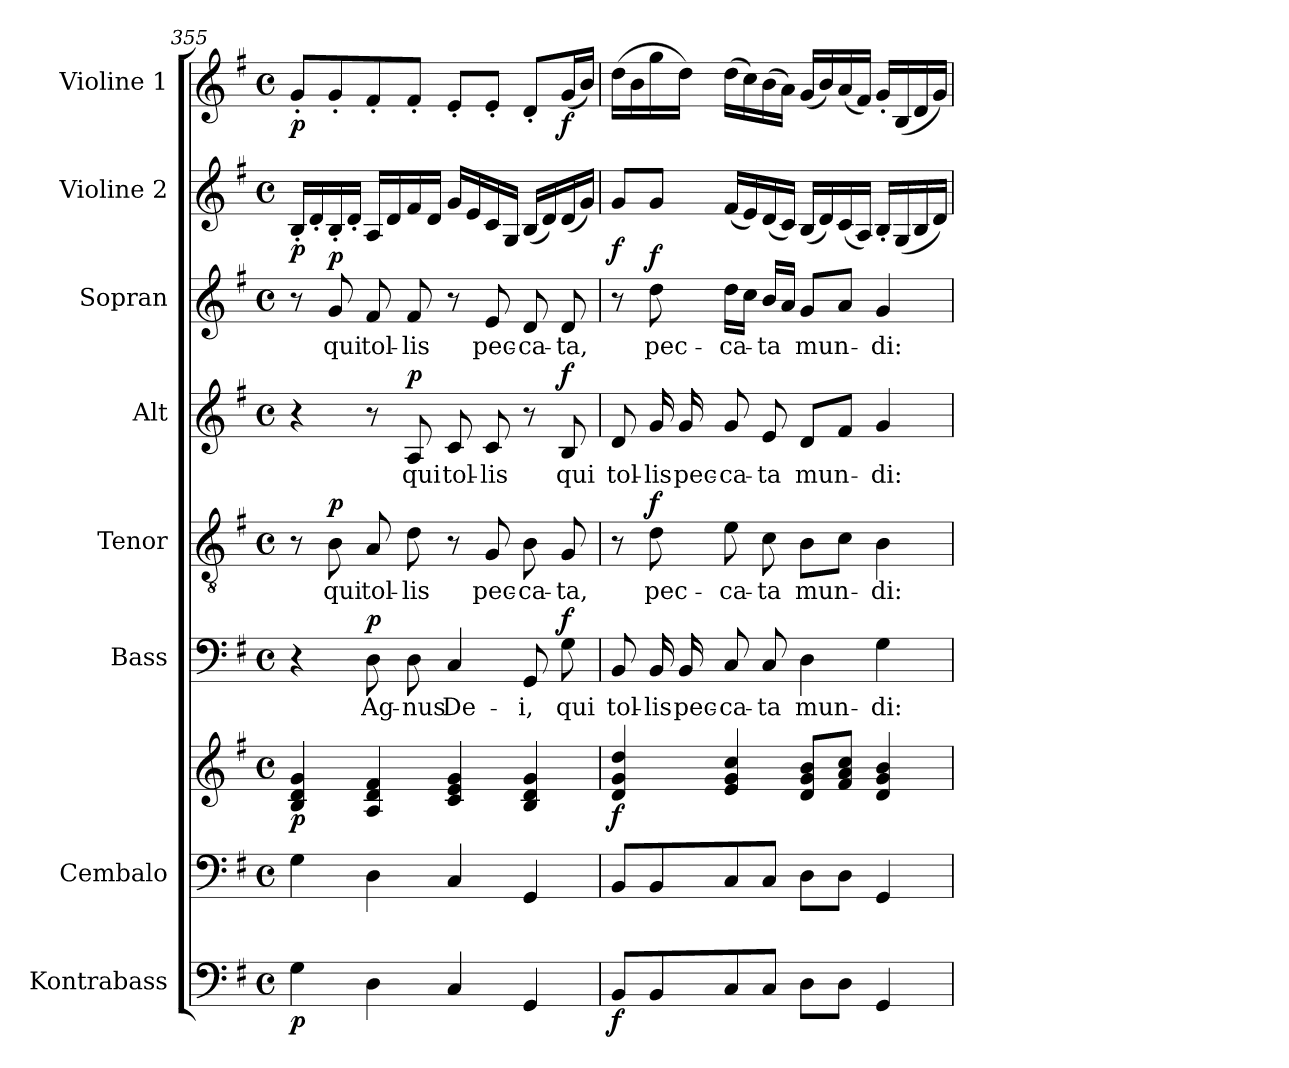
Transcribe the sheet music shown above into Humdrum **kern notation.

**kern	**dynam	**kern	**kern	**dynam	**kern	**text	**dynam	**kern	**text	**dynam	**kern	**text	**dynam	**kern	**text	**dynam	**kern	**dynam	**kern	**dynam
*part8	*part8	*part7	*part7	*part7	*part6	*part6	*part6	*part5	*part5	*part5	*part4	*part4	*part4	*part3	*part3	*part3	*part2	*part2	*part1	*part1
*staff9	*staff9	*staff8	*staff7	*staff7/8	*staff6	*staff6	*staff6	*staff5	*staff5	*staff5	*staff4	*staff4	*staff4	*staff3	*staff3	*staff3	*staff2	*staff2	*staff1	*staff1
*I"Kontrabass	*	*I"Cembalo	*	*	*I"Bass	*	*	*I"Tenor	*	*	*I"Alt	*	*	*I"Sopran	*	*	*I"Violine 2	*	*I"Violine 1	*
*I'Kb.	*	*I'Cemb.	*	*	*I'B.	*	*	*I'T.	*	*	*I'A.	*	*	*I'S.	*	*	*I'Vl. 2	*	*I'Vl. 1	*
*clefF4	*	*clefF4	*clefG2	*	*clefF4	*	*	*clefGv2	*	*	*clefG2	*	*	*clefG2	*	*	*clefG2	*	*clefG2	*
*ITrd7c12	*	*	*	*	*	*	*	*	*	*	*	*	*	*	*	*	*	*	*	*
*k[f#]	*	*k[f#]	*k[f#]	*	*k[f#]	*	*	*k[f#]	*	*	*k[f#]	*	*	*k[f#]	*	*	*k[f#]	*	*k[f#]	*
*G:	*	*G:	*G:	*	*G:	*	*	*G:	*	*	*G:	*	*	*G:	*	*	*G:	*	*G:	*
*M4/4	*	*M4/4	*M4/4	*	*M4/4	*	*	*M4/4	*	*	*M4/4	*	*	*M4/4	*	*	*M4/4	*	*M4/4	*
*met(c)	*	*met(c)	*met(c)	*	*met(c)	*	*	*met(c)	*	*	*met(c)	*	*	*met(c)	*	*	*met(c)	*	*met(c)	*
=355	=355	=355	=355	=355	=355	=355	=355	=355	=355	=355	=355	=355	=355	=355	=355	=355	=355	=355	=355	=355
!	!LO:DY:b	!	!	!LO:DY:b	!	!	!	!	!	!	!	!	!	!	!	!	!	!LO:DY:b	!	!LO:DY:b
4GG\	p	4G\	4B/ 4d/ 4g/	p	4r	.	.	8r	.	.	4r	.	.	8r	.	.	16B'</LL	p	8g'</L	p
.	.	.	.	.	.	.	.	.	.	.	.	.	.	.	.	.	16d'</	.	.	.
!	!	!	!	!	!	!	!	!	!LO:LY:b	!LO:DY:a	!	!	!	!	!LO:LY:b	!LO:DY:a	!	!	!	!
.	.	.	.	.	.	.	.	8B\	qui	p	.	.	.	8g/	qui	p	16B'</	.	8g'</	.
.	.	.	.	.	.	.	.	.	.	.	.	.	.	.	.	.	16d'</JJ	.	.	.
!	!	!	!	!	!	!LO:LY:b	!LO:DY:a	!	!LO:LY:b	!	!	!	!	!	!LO:LY:b	!	!	!	!	!
4DD\	.	4D\	4A/ 4d/ 4f#/	.	8D\	Ag-	p	8A/	tol-	.	8r	.	.	8f#/	tol-	.	16A/LL	.	8f#'</	.
.	.	.	.	.	.	.	.	.	.	.	.	.	.	.	.	.	16d/	.	.	.
!	!	!	!	!	!	!LO:LY:b	!	!	!LO:LY:b	!	!	!LO:LY:b	!LO:DY:a	!	!LO:LY:b	!	!	!	!	!
.	.	.	.	.	8D\	-nus	.	8d\	-lis	.	8A/	qui	p	8f#/	-lis	.	16f#/	.	8f#'</J	.
.	.	.	.	.	.	.	.	.	.	.	.	.	.	.	.	.	16d/JJ	.	.	.
!	!	!	!	!	!	!LO:LY:b	!	!	!	!	!	!LO:LY:b	!	!	!	!	!	!	!	!
4CC/	.	4C/	4c/ 4e/ 4g/	.	4C/	De-	.	8r	.	.	8c/	tol-	.	8r	.	.	16g/LL	.	8e'</L	.
.	.	.	.	.	.	.	.	.	.	.	.	.	.	.	.	.	16e/	.	.	.
!	!	!	!	!	!	!	!	!	!LO:LY:b	!	!	!LO:LY:b	!	!	!LO:LY:b	!	!	!	!	!
.	.	.	.	.	.	.	.	8G/	pec-	.	8c/	-lis	.	8e/	pec-	.	16c/	.	8e'</J	.
.	.	.	.	.	.	.	.	.	.	.	.	.	.	.	.	.	16G/JJ	.	.	.
!	!	!	!	!	!	!LO:LY:b	!	!	!LO:LY:b	!	!	!	!	!	!LO:LY:b	!	!	!	!	!
4GGG/	.	4GG/	4B/ 4d/ 4g/	.	8GG/	-i,	.	8B\	-ca-	.	8r	.	.	8d/	-ca-	.	(<16B/LL	.	8d'</L	.
.	.	.	.	.	.	.	.	.	.	.	.	.	.	.	.	.	16d/)	.	.	.
!	!	!	!	!	!	!LO:LY:b	!LO:DY:a	!	!LO:LY:b	!	!	!LO:LY:b	!LO:DY:a	!	!LO:LY:b	!	!	!	!	!LO:DY:b
.	.	.	.	.	8G\	qui	f	8G/	-ta,	.	8B/	qui	f	8d/	-ta,	.	(<16d/	.	(<16g/L	f
.	.	.	.	.	.	.	.	.	.	.	.	.	.	.	.	.	16g/JJ)	.	16b/JJ)	.
!!LO:PB:g=z
=356	=356	=356	=356	=356	=356	=356	=356	=356	=356	=356	=356	=356	=356	=356	=356	=356	=356	=356	=356	=356
!	!LO:DY:b	!	!	!LO:DY:b	!	!LO:LY:b	!	!	!	!	!	!LO:LY:b	!	!	!	!	!	!LO:DY:b	!	!
8BBB/L	f	8BB/L	4d/ 4g/ 4dd/	f	8BB/	tol-	.	8r	.	.	8d/	tol-	.	8r	.	.	8g/L	f	(>16dd\LL	.
.	.	.	.	.	.	.	.	.	.	.	.	.	.	.	.	.	.	.	16b\	.
!	!	!	!	!	!	!LO:LY:b	!	!	!LO:LY:b	!LO:DY:a	!	!LO:LY:b	!	!	!LO:LY:b	!LO:DY:a	!	!	!	!
8BBB/	.	8BB/	.	.	16BB/	-lis	.	8d\	pec-	f	16g/	-lis	.	8dd\	pec-	f	8g/J	.	16gg\	.
!	!	!	!	!	!	!LO:LY:b	!	!	!	!	!	!LO:LY:b	!	!	!	!	!	!	!	!
.	.	.	.	.	16BB/	pec-	.	.	.	.	16g/	pec-	.	.	.	.	.	.	16dd\JJ)	.
!	!	!	!	!	!	!LO:LY:b	!	!	!LO:LY:b	!	!	!LO:LY:b	!	!	!LO:LY:b	!	!	!	!	!
8CC/	.	8C/	4e/ 4g/ 4cc/	.	8C/	-ca-	.	8e\	-ca-	.	8g/	-ca-	.	16dd\LL	-ca-	.	(<16f#/LL	.	(>16dd\LL	.
.	.	.	.	.	.	.	.	.	.	.	.	.	.	16cc\JJ	.	.	16e/)	.	16cc\)	.
!	!	!	!	!	!	!LO:LY:b	!	!	!LO:LY:b	!	!	!LO:LY:b	!	!	!LO:LY:b	!	!	!	!	!
8CC/J	.	8C/J	.	.	8C/	-ta	.	8c\	-ta	.	8e/	-ta	.	16b/LL	-ta	.	(<16d/	.	(>16b\	.
.	.	.	.	.	.	.	.	.	.	.	.	.	.	16a/JJ	.	.	16c/JJ)	.	16a\JJ)	.
!	!	!	!	!	!	!LO:LY:b	!	!	!LO:LY:b	!	!	!LO:LY:b	!	!	!LO:LY:b	!	!	!	!	!
8DD\L	.	8D\L	8d/ 8g/ 8b/L	.	4D\	mun-	.	8B\L	mun-	.	8d/L	mun-	.	8g/L	mun-	.	(<16B/LL	.	(<16g/LL	.
.	.	.	.	.	.	.	.	.	.	.	.	.	.	.	.	.	16d/)	.	16b/)	.
8DD\J	.	8D\J	8f#/ 8a/ 8cc/J	.	.	.	.	8c\J	.	.	8f#/J	.	.	8a/J	.	.	(<16c/	.	(<16a/	.
.	.	.	.	.	.	.	.	.	.	.	.	.	.	.	.	.	16A/JJ)	.	16f#/JJ)	.
!	!	!	!	!	!	!LO:LY:b	!	!	!LO:LY:b	!	!	!LO:LY:b	!	!	!LO:LY:b	!	!	!	!	!
4GGG/	.	4GG/	4d/ 4g/ 4b/	.	4G\	-di:	.	4B\	-di:	.	4g/	-di:	.	4g/	-di:	.	16B'</LL	.	16g'</LL	.
.	.	.	.	.	.	.	.	.	.	.	.	.	.	.	.	.	(<16G/	.	(<16B/	.
.	.	.	.	.	.	.	.	.	.	.	.	.	.	.	.	.	16B/	.	16d/	.
.	.	.	.	.	.	.	.	.	.	.	.	.	.	.	.	.	16d/JJ)	.	16g/JJ)	.
=	=	=	=	=	=	=	=	=	=	=	=	=	=	=	=	=	=	=	=	=
*-	*-	*-	*-	*-	*-	*-	*-	*-	*-	*-	*-	*-	*-	*-	*-	*-	*-	*-	*-	*-
